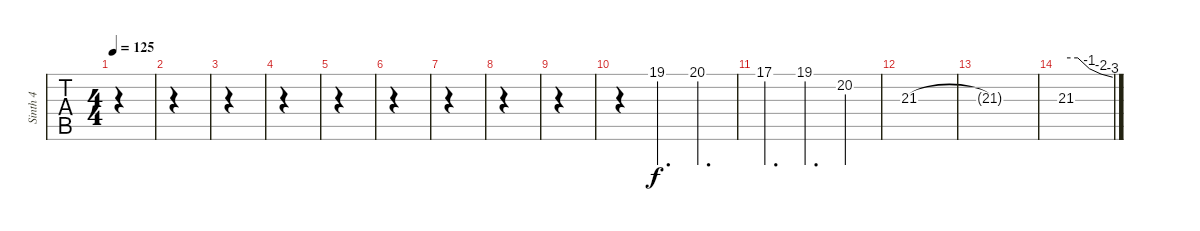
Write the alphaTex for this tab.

\track ("Sinth 4" "Sinth 4") {instrument stringensemble1}
\staff {tabs}
\tuning (Eb5 Bb4 Gb4 Db4 Ab3 Eb3) {hide}
\ts (4 4)
\tempo 125
\clef g2
\ks c
|
|
|
|
|
|
|
|
|
r.4 19.1.4{d} 20.1.4{d} |
17.1.4{d} 19.1.4{d} 20.2.4 |
21.3.1 |
21.3{t}.1 |
21.3.1{tbe (custom default 0 0 15 0 30 -4 45 -8 60 -12) volume 4}
